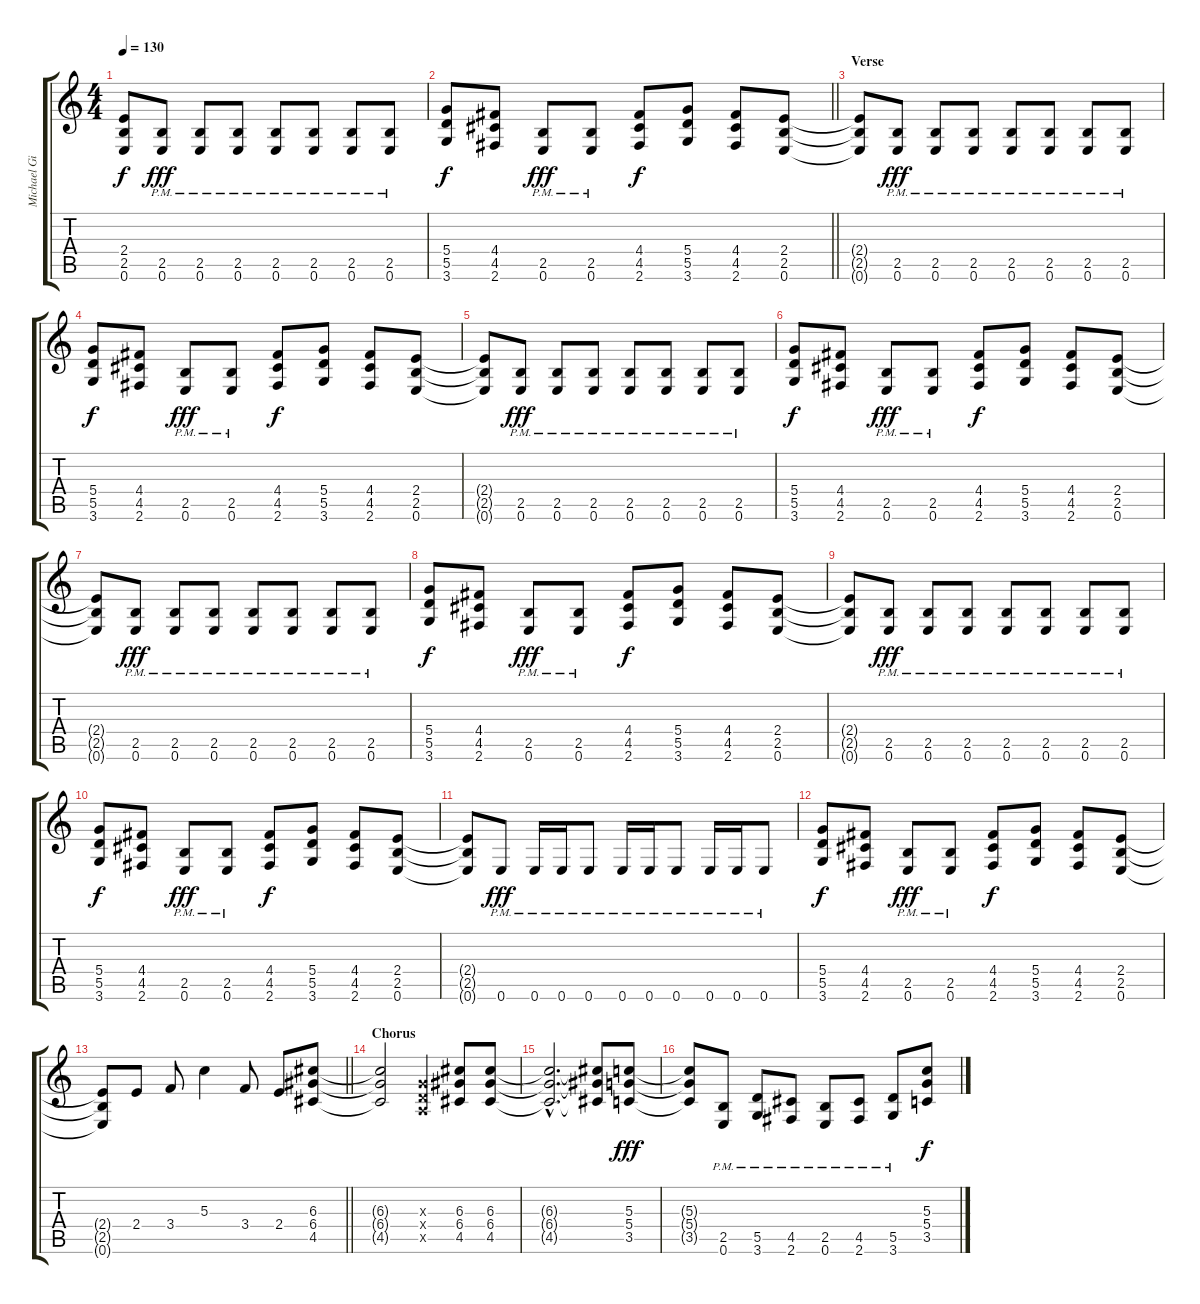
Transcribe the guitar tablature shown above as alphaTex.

\track ("Michael Gilbert" "Michael Gi") {instrument electricguitarclean}
\staff {score tabs}
\tuning (E4 B3 G3 D3 A2 E2) {hide}
\ts (4 4)
\tempo 130
\clef g2
\ks c
(2.4{t} 2.5{t} 0.6{t}).8{dy f} (2.5{pm} 0.6{pm}).8{dy fff} (2.5{pm} 0.6{pm}).8 (2.5{pm} 0.6{pm}).8 (2.5{pm} 0.6{pm}).8 (2.5{pm} 0.6{pm}).8 (2.5{pm} 0.6{pm}).8 (2.5{pm} 0.6{pm}).8 |
\barLineRight lightlight
(5.4 5.5 3.6).8{dy f} (4.4 4.5 2.6).8 (2.5{pm} 0.6{pm}).8{dy fff} (2.5{pm} 0.6{pm}).8 (4.4 4.5 2.6).8{dy f} (5.4 5.5 3.6).8 (4.4 4.5 2.6).8 (2.4 2.5 0.6).8 |
\section ("" "Verse")
(2.4{t} 2.5{t} 0.6{t}).8 (2.5{pm} 0.6{pm}).8{dy fff} (2.5{pm} 0.6{pm}).8 (2.5{pm} 0.6{pm}).8 (2.5{pm} 0.6{pm}).8 (2.5{pm} 0.6{pm}).8 (2.5{pm} 0.6{pm}).8 (2.5{pm} 0.6{pm}).8 |
(5.4 5.5 3.6).8{dy f} (4.4 4.5 2.6).8 (2.5{pm} 0.6{pm}).8{dy fff} (2.5{pm} 0.6{pm}).8 (4.4 4.5 2.6).8{dy f} (5.4 5.5 3.6).8 (4.4 4.5 2.6).8 (2.4 2.5 0.6).8 |
(2.4{t} 2.5{t} 0.6{t}).8 (2.5{pm} 0.6{pm}).8{dy fff} (2.5{pm} 0.6{pm}).8 (2.5{pm} 0.6{pm}).8 (2.5{pm} 0.6{pm}).8 (2.5{pm} 0.6{pm}).8 (2.5{pm} 0.6{pm}).8 (2.5{pm} 0.6{pm}).8 |
(5.4 5.5 3.6).8{dy f} (4.4 4.5 2.6).8 (2.5{pm} 0.6{pm}).8{dy fff} (2.5{pm} 0.6{pm}).8 (4.4 4.5 2.6).8{dy f} (5.4 5.5 3.6).8 (4.4 4.5 2.6).8 (2.4 2.5 0.6).8 |
(2.4{t} 2.5{t} 0.6{t}).8 (2.5{pm} 0.6{pm}).8{dy fff} (2.5{pm} 0.6{pm}).8 (2.5{pm} 0.6{pm}).8 (2.5{pm} 0.6{pm}).8 (2.5{pm} 0.6{pm}).8 (2.5{pm} 0.6{pm}).8 (2.5{pm} 0.6{pm}).8 |
(5.4 5.5 3.6).8{dy f} (4.4 4.5 2.6).8 (2.5{pm} 0.6{pm}).8{dy fff} (2.5{pm} 0.6{pm}).8 (4.4 4.5 2.6).8{dy f} (5.4 5.5 3.6).8 (4.4 4.5 2.6).8 (2.4 2.5 0.6).8 |
(2.4{t} 2.5{t} 0.6{t}).8 (2.5{pm} 0.6{pm}).8{dy fff} (2.5{pm} 0.6{pm}).8 (2.5{pm} 0.6{pm}).8 (2.5{pm} 0.6{pm}).8 (2.5{pm} 0.6{pm}).8 (2.5{pm} 0.6{pm}).8 (2.5{pm} 0.6{pm}).8 |
(5.4 5.5 3.6).8{dy f} (4.4 4.5 2.6).8 (2.5{pm} 0.6{pm}).8{dy fff} (2.5{pm} 0.6{pm}).8 (4.4 4.5 2.6).8{dy f} (5.4 5.5 3.6).8 (4.4 4.5 2.6).8 (2.4 2.5 0.6).8 |
(2.4{t} 2.5{t} 0.6{t}).8 0.6{pm}.8{dy fff} 0.6{pm}.16 0.6{pm}.16 0.6{pm}.8 0.6{pm}.16 0.6{pm}.16 0.6{pm}.8 0.6{pm}.16 0.6{pm}.16 0.6{pm}.8 |
(5.4 5.5 3.6).8{dy f} (4.4 4.5 2.6).8 (2.5{pm} 0.6{pm}).8{dy fff} (2.5{pm} 0.6{pm}).8 (4.4 4.5 2.6).8{dy f} (5.4 5.5 3.6).8 (4.4 4.5 2.6).8 (2.4 2.5 0.6).8 |
\barLineRight lightlight
(2.4{t} 2.5{t} 0.6{t}).8 2.4.8 3.4.8 5.3.4 3.4.8 2.4.8 (6.3 6.4 4.5).8 |
\section ("" "Chorus")
(6.3{t} 6.4{t} 4.5{t}).2 (0.3{x} 0.4{x} 0.5{x}).4 (6.3 6.4 4.5).8 (6.3 6.4 4.5).8 |
(6.3{hac t} 6.4{hac t} 4.5{hac t}).2{d} (6.3{t} 6.4{t} 4.5{t}).8 (5.3 5.4 3.5).8{dy fff} |
(5.3{t} 5.4{t} 3.5{t}).8 (2.5{pm} 0.6{pm}).8 (5.5{pm} 3.6{pm}).8 (4.5{pm} 2.6{pm}).8 (2.5{pm} 0.6{pm}).8 (4.5{pm} 2.6{pm}).8 (5.5{pm} 3.6{pm}).8 (5.3 5.4 3.5).8{dy f}
